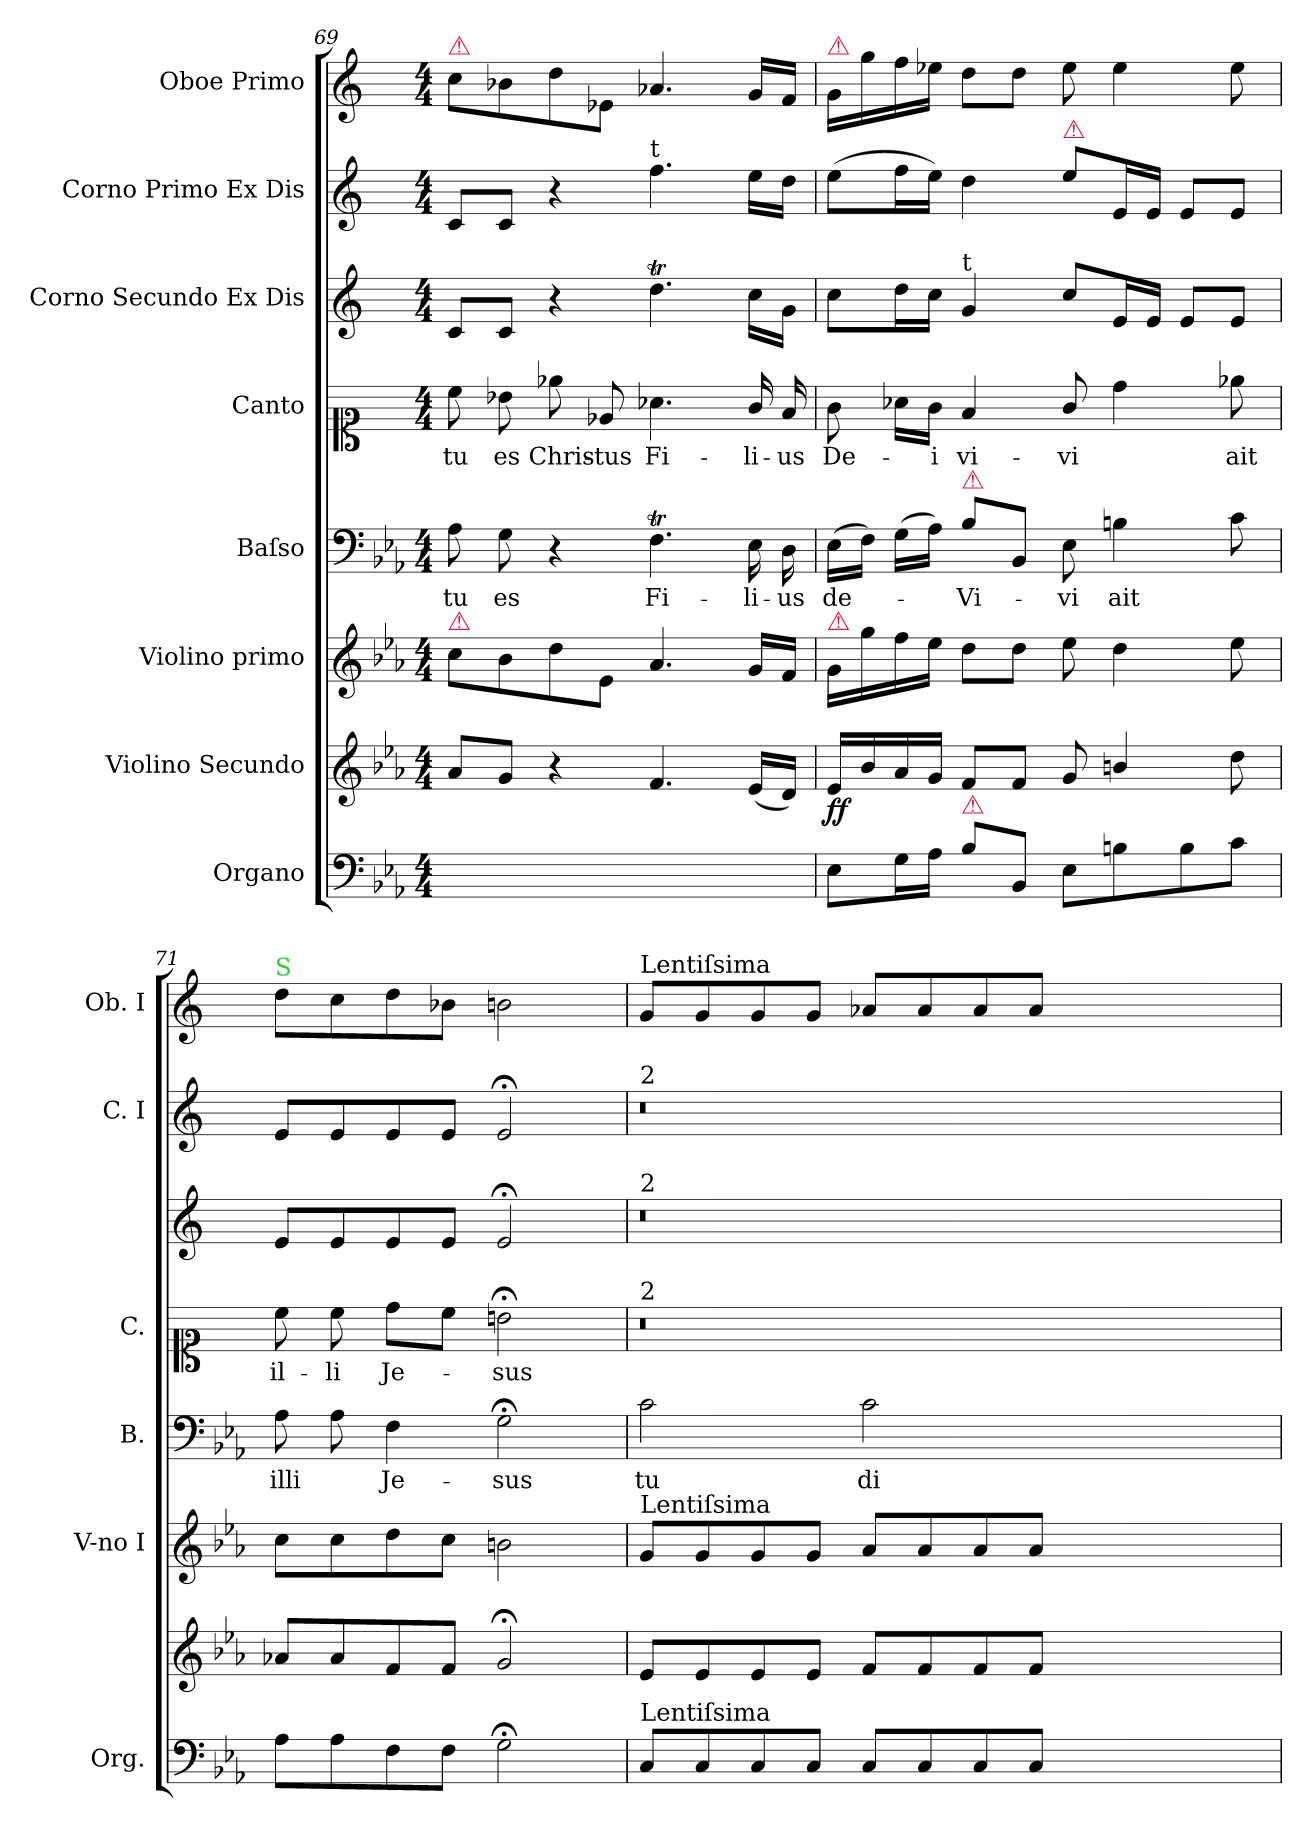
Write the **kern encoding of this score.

**kern	**kern	**dynam	**kern	**kern	**text	**kern	**text	**kern	**kern	**kern
*part8	*part7	*part7	*part6	*part5	*part5	*part4	*part4	*part3	*part2	*part1
*staff8	*staff7	*staff7	*staff6	*staff5	*staff5	*staff4	*staff4	*staff3	*staff2	*staff1
*I"Organo	*I"Violino Secundo	*	*I"Violino primo	*I"Baſso	*	*I"Canto	*	*I"Corno Secundo Ex Dis	*I"Corno Primo Ex Dis	*I"Oboe Primo
*I'Org.	*	*	*I'V-no I	*I'B.	*	*I'C.	*	*	*I'C. I	*I'Ob. I
*clefF4	*clefG2	*	*clefG2	*clefF4	*	*clefC1	*	*clefG2	*clefG2	*clefG2
*	*	*	*	*	*	*	*	*ITrd5c9	*ITrd5c9	*
*k[b-e-a-]	*k[b-e-a-]	*	*k[b-e-a-]	*k[b-e-a-]	*	*	*	*k[b-e-a-]	*k[b-e-a-]	*
*M4/4	*M4/4	*	*M4/4	*M4/4	*	*M4/4	*	*M4/4	*M4/4	*M4/4
=69	=69	=69	=69	=69	=69	=69	=69	=69	=69	=69
!	!	!	!	!	!	!	!	!	!	!LO:TX:a:color=crimson:t=⚠
!	!	!	!LO:TX:a:color=crimson:t=⚠	!	!	!	!	!	!	!
1ryy	8a-/L	.	8cc\L	8A-\	tu	8cc\	tu	8E-/L	8E-/L	8cc\L
.	8g/J	.	8b-\	8G\	es	8b-\	es	8E-/J	8E-/J	8b-\
.	4r	.	8dd\	4r	.	8ee-\	Chris-	4r	4r	8dd\
.	.	.	8e-/J	.	.	8e-/	-tus	.	.	8e-/J
!	!	!	!	!	!	!	!	!	!LO:TX:a:t=t	!
.	4.f/	.	4.a-/	4.FT\	Fi-	4.a-\	Fi-	4.fT\	4.a-\	4.a-/
.	(16e-/LL	.	16g/LL	16E-\	-li-	16g/	-li-	16e-\LL	16g\LL	16g/LL
.	16d/JJ)	.	16f/JJ	16D\	-us	16f/	-us	16B-\JJ	16f\JJ	16f/JJ
=70	=70	=70	=70	=70	=70	=70	=70	=70	=70	=70
!	!	!	!	!	!	!	!	!	!	!LO:TX:a:color=crimson:t=⚠
!	!	!	!LO:TX:a:color=crimson:t=⚠	!	!	!	!	!	!	!
8E-\L	16e-/LL	ff	16g/LL	(16E-\LL	de-	8g\	De-	8e-\L	(8g\L	16g/LL
.	16b-\	.	16gg\	16F\JJ)	.	.	.	.	.	16gg\
16G\L	16a-/	.	16ff\	(16G\LL	.	16a-\LL	.	16f\L	16a-\L	16ff\
16A-\JJ	16g/JJ	.	16ee-\JJ	16A-\JJ)	.	16g\JJ	-i	16e-\JJ	16g\JJ)	16ee-\JJ
!	!	!	!	!	!	!	!	!LO:TX:a:t=t	!	!
!	!	!	!	!LO:TX:a:color=crimson:t=⚠	!	!	!	!	!	!
!LO:TX:a:color=crimson:t=⚠	!	!	!	!	!	!	!	!	!	!
8B-\L	8f/L	.	8dd\L	8B-\L	-Vi-	4f/	vi-	4B-/	4f\	8dd\L
8BB-/J	8f/J	.	8dd\J	8BB-/J	.	.	.	.	.	8dd\J
!	!	!	!	!	!	!	!	!	!LO:TX:a:color=crimson:t=⚠	!
8E-\L	8g/	.	8ee-\	8E-\	-vi	8g/	-vi	8e-/L	8g\L	8ee-\
8Bn\	4bn/	.	4dd\	4Bn\	ait	4dd\	.	16G/L	16G/L	4ee-\
.	.	.	.	.	.	.	.	16G/JJ	16G/JJ	.
8B\	.	.	.	.	.	.	.	8G/L	8G/L	.
8c\J	8dd\	.	8ee-\	8c\	.	8ee-\	ait	8G/J	8G/J	8ee-\
=71	=71	=71	=71	=71	=71	=71	=71	=71	=71	=71
!	!	!	!	!	!	!	!	!	!	!LO:TX:a:color=limegreen:t=S
8A-\L	8a-X/L	.	8cc\L	8A-\	illi	8cc\	il-	8G/L	8G/L	8dd\L
8A-\	8a-/	.	8cc\	8A-\	.	8cc\	-li	8G/	8G/	8cc\
8F\	8f/	.	8dd\	4F\	Je-	8dd\L	Je-	8G/	8G/	8dd\
8F\J	8f/J	.	8cc\J	.	.	8cc\J	.	8G/J	8G/J	8b-\J
2G;<\	2g;</	.	2bn\	2G;<\	-sus	2bn;<\	-sus	2G;</	2G;</	2bn\
=72	=72	=72	=72	=72	=72	=72	=72	=72	=72	=72
!	!	!	!	!	!	!	!	!	!	!LO:TX:a:t=Lentiſsima
!	!	!	!	!	!	!	!	!	!LO:TX:a:t=2	!
!	!	!	!	!	!	!	!	!LO:TX:a:t=2	!	!
!	!	!	!	!	!	!LO:TX:a:t=2	!	!	!	!
!	!	!	!LO:TX:a:t=Lentiſsima	!	!	!	!	!	!	!
!LO:TX:a:t=Lentiſsima	!	!	!	!	!	!	!	!	!	!
8C/L	8e-/L	.	8g/L	2c\	tu	0r	.	0r	0r	8g/L
8C/	8e-/	.	8g/	.	.	.	.	.	.	8g/
8C/	8e-/	.	8g/	.	.	.	.	.	.	8g/
8C/J	8e-/J	.	8g/J	.	.	.	.	.	.	8g/J
8C/L	8f/L	.	8a-/L	2c\	di-	.	.	.	.	8a-/L
8C/	8f/	.	8a-/	.	.	.	.	.	.	8a-/
8C/	8f/	.	8a-/	.	.	.	.	.	.	8a-/
8C/J	8f/J	.	8a-/J	.	.	.	.	.	.	8a-/J
1ryy	1ryy	.	1ryy	1ryy	.	.	.	.	.	1ryy
=	=	=	=	=	=	=	=	=	=	=
*-	*-	*-	*-	*-	*-	*-	*-	*-	*-	*-
